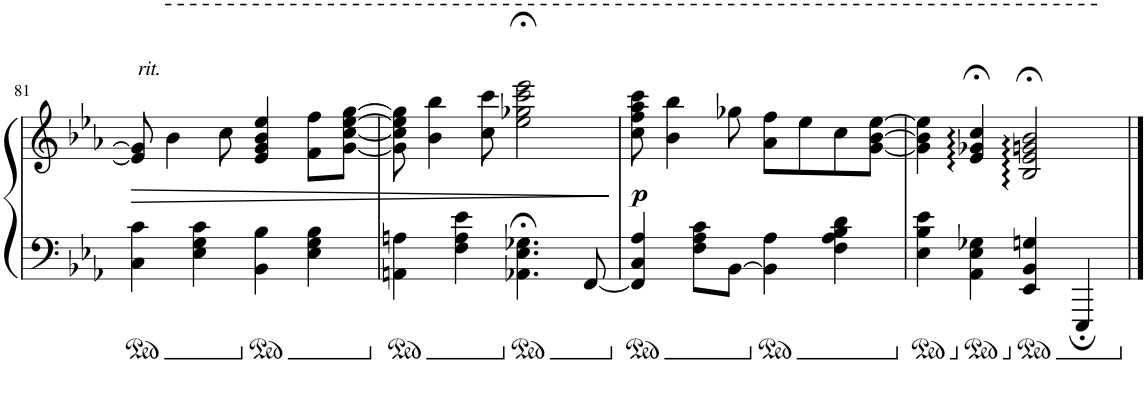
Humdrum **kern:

**kern	**kern	**dynam
*part1	*part1	*part1
*staff2	*staff1	*staff1/2
*I"Piano	*	*
*I'Pno.	*	*
!!LO:PB:g=z
*clefF4	*clefG2	*
*k[b-e-a-]	*k[b-e-a-]	*
*M4/4	*M4/4	*
*met(c)	*met(c)	*
=81	=81	=81
!	!LO:TX:a:i:t=rit.	!
4C\ 4c\	8e-/] 8g/]	.
!	!	!LO:HP:b
.	4b-\	>
4E-\ 4G\ 4c\	.	.
.	8cc\	.
4BB-\ 4B-\	4e-/ 4g/ 4b-/ 4ee-/	.
4E-\ 4G\ 4B-\	8f\ 8ff\L	.
.	[8g\ [8cc\ [8ee-\ [8gg\J	.
=82	=82	=82
4AAn\ 4An\	8g\] 8cc\] 8ee-\] 8gg\]	.
.	4b-\ 4bb-\	.
4F\ 4A\ 4e-\	.	.
.	8cc\ 8ccc\	.
4.AA-X\;< 4.E-\;< 4.G-X\;<	2ee-\;< 2gg-X\;< 2ccc\;< 2eee-\;<	.
[8FF/	.	.
.	.	]
=83	=83	=83
!	!	!LO:DY:b
4FF/] 4C/ 4A-/	8cc\ 8ff\ 8aa-\ 8ccc\	p
.	4b-\ 4bb-\	.
8F\ 8A-\ 8c\L	.	.
[8BB-\J	8gg-X\	.
4BB-\] 4A-\	8a-\ 8ff\L	.
.	8ee-\	.
4F\ 4A-\ 4B-\ 4d\	8cc\	.
.	[8g\ [8b-\ [8ee-\J	.
=84	=84	=84
4E-\ 4B-\ 4e-\	4g\] 4b-\] 4ee-\]	.
4AA-\ 4E-\ 4G-X\	4e-/;< 4g-X/;< 4cc/;<	.
4EE-/ 4BB-/ 4Gn/	2B-/;< 2e-/;< 2gn/;< 2b-/;<	.
4EEE-;/	.	.
==	==	==
*-	*-	*-
